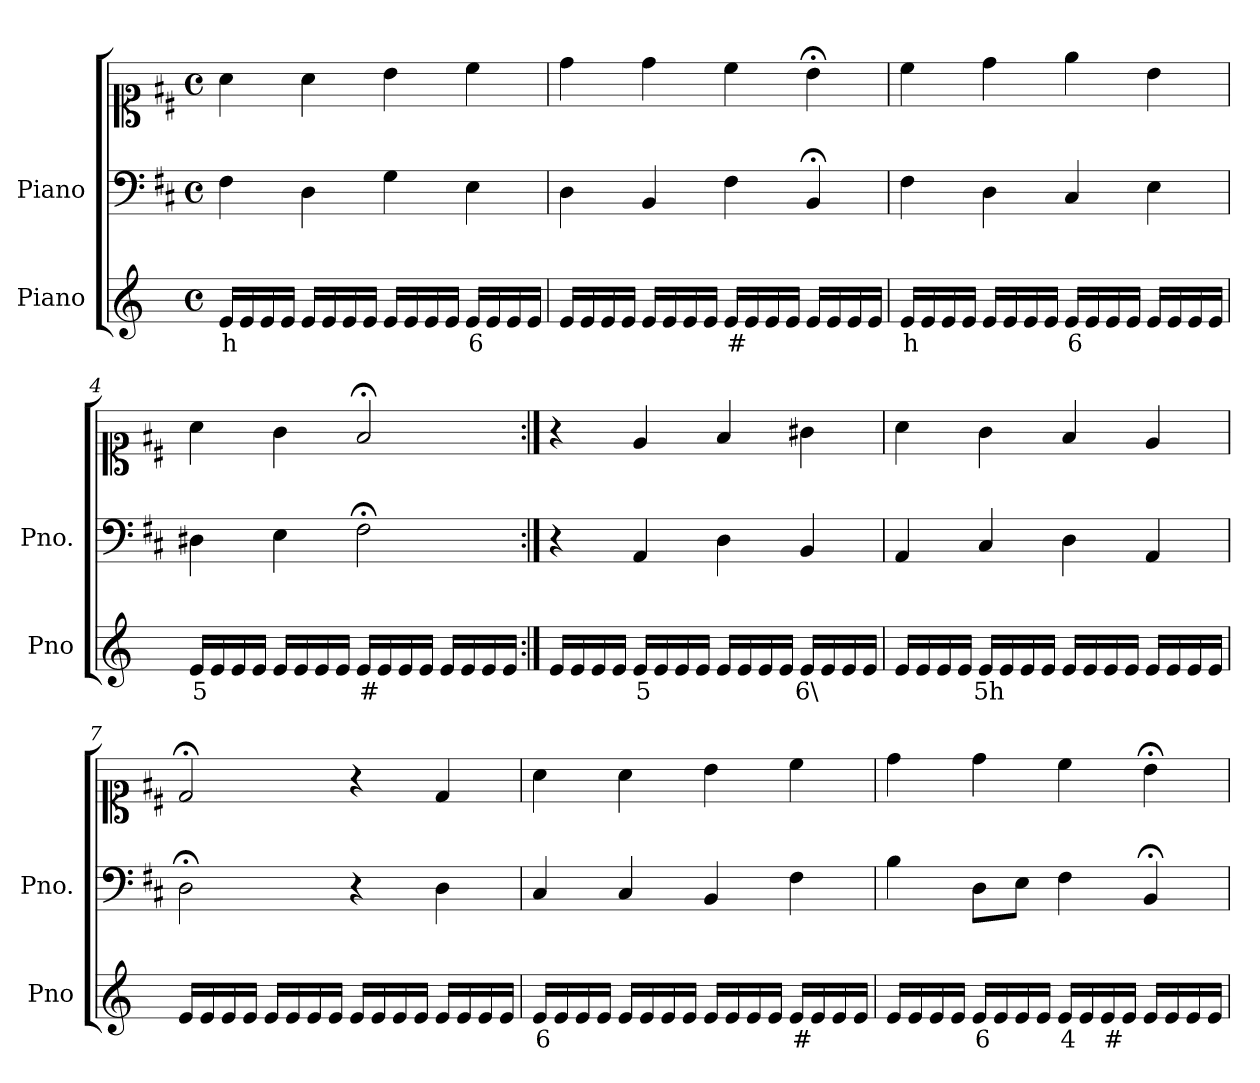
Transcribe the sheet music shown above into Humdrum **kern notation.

**kern	**text	**kern	**kern
*part2	*part2	*part1	*part1
*staff3	*staff3	*staff2	*staff1
*I"Piano	*	*I"Piano	*
*I'Pno	*	*I'Pno.	*
*clefG2	*	*clefF4	*clefC1
*k[]	*	*k[f#c#]	*k[f#c#]
*M4/4	*	*M4/4	*M4/4
*met(c)	*	*met(c)	*met(c)
=1	=1	=1	=1
!	!LO:LY:b	!	!
16e/LL	h	4F#\	4a\
16e/	.	.	.
16e/	.	.	.
16e/JJ	.	.	.
16e/LL	.	4D\	4a\
16e/	.	.	.
16e/	.	.	.
16e/JJ	.	.	.
16e/LL	.	4G\	4b\
16e/	.	.	.
16e/	.	.	.
16e/JJ	.	.	.
!	!LO:LY:b	!	!
16e/LL	6	4E\	4cc#\
16e/	.	.	.
16e/	.	.	.
16e/JJ	.	.	.
=2	=2	=2	=2
16e/LL	.	4D\	4dd\
16e/	.	.	.
16e/	.	.	.
16e/JJ	.	.	.
16e/LL	.	4BB/	4dd\
16e/	.	.	.
16e/	.	.	.
16e/JJ	.	.	.
!	!LO:LY:b	!	!
16e/LL	#	4F#\	4cc#\
16e/	.	.	.
16e/	.	.	.
16e/JJ	.	.	.
16e/LL	.	4BB;</	4b;<\
16e/	.	.	.
16e/	.	.	.
16e/JJ	.	.	.
=3	=3	=3	=3
!	!LO:LY:b	!	!
16e/LL	h	4F#\	4cc#\
16e/	.	.	.
16e/	.	.	.
16e/JJ	.	.	.
16e/LL	.	4D\	4dd\
16e/	.	.	.
16e/	.	.	.
16e/JJ	.	.	.
!	!LO:LY:b	!	!
16e/LL	6	4C#/	4ee\
16e/	.	.	.
16e/	.	.	.
16e/JJ	.	.	.
16e/LL	.	4E\	4b\
16e/	.	.	.
16e/	.	.	.
16e/JJ	.	.	.
=4	=4	=4	=4
!	!LO:LY:b	!	!
16e/LL	5	4D#X\	4a\
16e/	.	.	.
16e/	.	.	.
16e/JJ	.	.	.
16e/LL	.	4E\	4g\
16e/	.	.	.
16e/	.	.	.
16e/JJ	.	.	.
!	!LO:LY:b	!	!
16e/LL	#	2F#;<\	2f#;</
16e/	.	.	.
16e/	.	.	.
16e/JJ	.	.	.
16e/LL	.	.	.
16e/	.	.	.
16e/	.	.	.
16e/JJ	.	.	.
=5:|!	=5:|!	=5:|!	=5:|!
16e/LL	.	4r	4r
16e/	.	.	.
16e/	.	.	.
16e/JJ	.	.	.
!	!LO:LY:b	!	!
16e/LL	5	4AA/	4e/
16e/	.	.	.
16e/	.	.	.
16e/JJ	.	.	.
16e/LL	.	4D\	4f#/
16e/	.	.	.
16e/	.	.	.
16e/JJ	.	.	.
!	!LO:LY:b	!	!
16e/LL	6\	4BB/	4g#X\
16e/	.	.	.
16e/	.	.	.
16e/JJ	.	.	.
=6	=6	=6	=6
16e/LL	.	4AA/	4a\
16e/	.	.	.
16e/	.	.	.
16e/JJ	.	.	.
!	!LO:LY:b	!	!
16e/LL	5h	4C#/	4g\
16e/	.	.	.
16e/	.	.	.
16e/JJ	.	.	.
16e/LL	.	4D\	4f#/
16e/	.	.	.
16e/	.	.	.
16e/JJ	.	.	.
16e/LL	.	4AA/	4e/
16e/	.	.	.
16e/	.	.	.
16e/JJ	.	.	.
=7	=7	=7	=7
16e/LL	.	2D;<\	2d;</
16e/	.	.	.
16e/	.	.	.
16e/JJ	.	.	.
16e/LL	.	.	.
16e/	.	.	.
16e/	.	.	.
16e/JJ	.	.	.
16e/LL	.	4r	4r
16e/	.	.	.
16e/	.	.	.
16e/JJ	.	.	.
16e/LL	.	4D\	4d/
16e/	.	.	.
16e/	.	.	.
16e/JJ	.	.	.
=8	=8	=8	=8
!	!LO:LY:b	!	!
16e/LL	6	4C#/	4a\
16e/	.	.	.
16e/	.	.	.
16e/JJ	.	.	.
16e/LL	.	4C#/	4a\
16e/	.	.	.
16e/	.	.	.
16e/JJ	.	.	.
16e/LL	.	4BB/	4b\
16e/	.	.	.
16e/	.	.	.
16e/JJ	.	.	.
!	!LO:LY:b	!	!
16e/LL	#	4F#\	4cc#\
16e/	.	.	.
16e/	.	.	.
16e/JJ	.	.	.
=9	=9	=9	=9
16e/LL	.	4B\	4dd\
16e/	.	.	.
16e/	.	.	.
16e/JJ	.	.	.
!	!LO:LY:b	!	!
16e/LL	6	8D\L	4dd\
16e/	.	.	.
!	!LO:LY:b	!	!
16e/	_	8E\J	.
16e/JJ	.	.	.
!	!LO:LY:b	!	!
16e/LL	4	4F#\	4cc#\
16e/	.	.	.
!	!LO:LY:b	!	!
16e/	#	.	.
16e/JJ	.	.	.
16e/LL	.	4BB;</	4b;<\
16e/	.	.	.
16e/	.	.	.
16e/JJ	.	.	.
=	=	=	=
*-	*-	*-	*-
